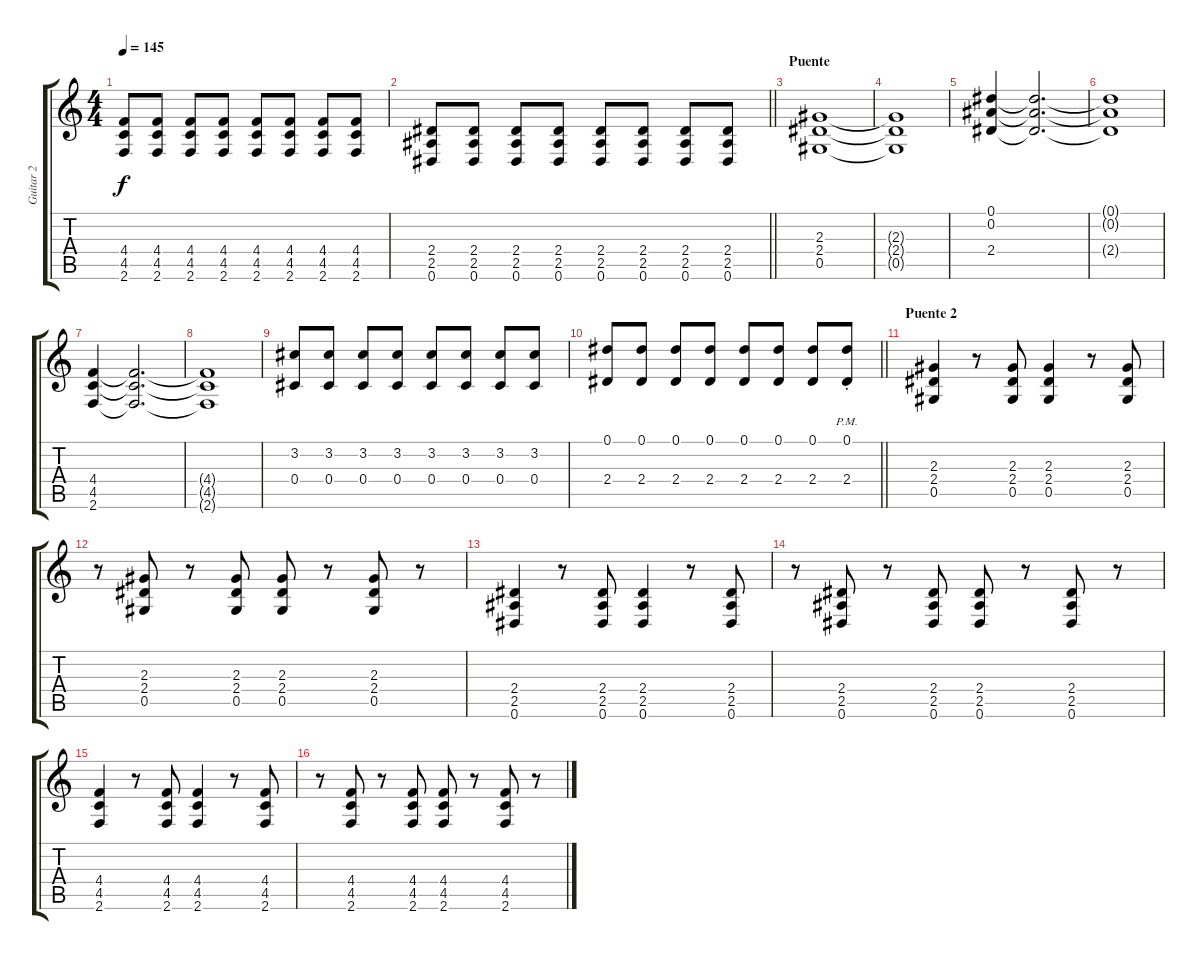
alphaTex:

\track ("Guitar 2" "Guitar 2") {instrument overdrivenguitar}
\staff {score tabs}
\tuning (Eb4 Bb3 Gb3 Db3 Ab2 Eb2) {hide}
\ts (4 4)
\tempo 145
\clef g2
\ks c
(4.4 4.5 2.6).8{dy f} (4.4 4.5 2.6).8 (4.4 4.5 2.6).8 (4.4 4.5 2.6).8 (4.4 4.5 2.6).8 (4.4 4.5 2.6).8 (4.4 4.5 2.6).8 (4.4 4.5 2.6).8 |
\barLineRight lightlight
(2.4 2.5 0.6).8 (2.4 2.5 0.6).8 (2.4 2.5 0.6).8 (2.4 2.5 0.6).8 (2.4 2.5 0.6).8 (2.4 2.5 0.6).8 (2.4 2.5 0.6).8 (2.4 2.5 0.6).8 |
\section ("" "Puente")
(2.3 2.4 0.5).1{volume 0} |
(2.3{t} 2.4{t} 0.5{t}).1 |
(0.1 0.2 2.4).4{volume 13} (0.1{t} 0.2{t} 2.4{t}).2{d volume 0} |
(0.1{t} 0.2{t} 2.4{t}).1 |
(4.4 4.5 2.6).4{volume 13} (4.4{t} 4.5{t} 2.6{t}).2{d volume 0} |
(4.4{t} 4.5{t} 2.6{t}).1 |
(3.2 0.4).8{volume 13 instrument overdrivenguitar} (3.2 0.4).8 (3.2 0.4).8 (3.2 0.4).8 (3.2 0.4).8 (3.2 0.4).8 (3.2 0.4).8 (3.2 0.4).8 |
\barLineRight lightlight
(0.1 2.4).8 (0.1 2.4).8 (0.1 2.4).8 (0.1 2.4).8 (0.1 2.4).8 (0.1 2.4).8 (0.1 2.4).8 (0.1{pm st} 2.4{pm st}).8 |
\section ("" "Puente 2")
(2.3 2.4 0.5).4 r.8 (2.3 2.4 0.5).8 (2.3 2.4 0.5).4 r.8 (2.3 2.4 0.5).8 |
r.8 (2.3 2.4 0.5).8 r.8 (2.3 2.4 0.5).8 (2.3 2.4 0.5).8 r.8 (2.3 2.4 0.5).8 r.8 |
(2.4 2.5 0.6).4 r.8 (2.4 2.5 0.6).8 (2.4 2.5 0.6).4 r.8 (2.4 2.5 0.6).8 |
r.8 (2.4 2.5 0.6).8 r.8 (2.4 2.5 0.6).8 (2.4 2.5 0.6).8 r.8 (2.4 2.5 0.6).8 r.8 |
(4.4 4.5 2.6).4 r.8 (4.4 4.5 2.6).8 (4.4 4.5 2.6).4 r.8 (4.4 4.5 2.6).8 |
r.8 (4.4 4.5 2.6).8 r.8 (4.4 4.5 2.6).8 (4.4 4.5 2.6).8 r.8 (4.4 4.5 2.6).8 r.8
